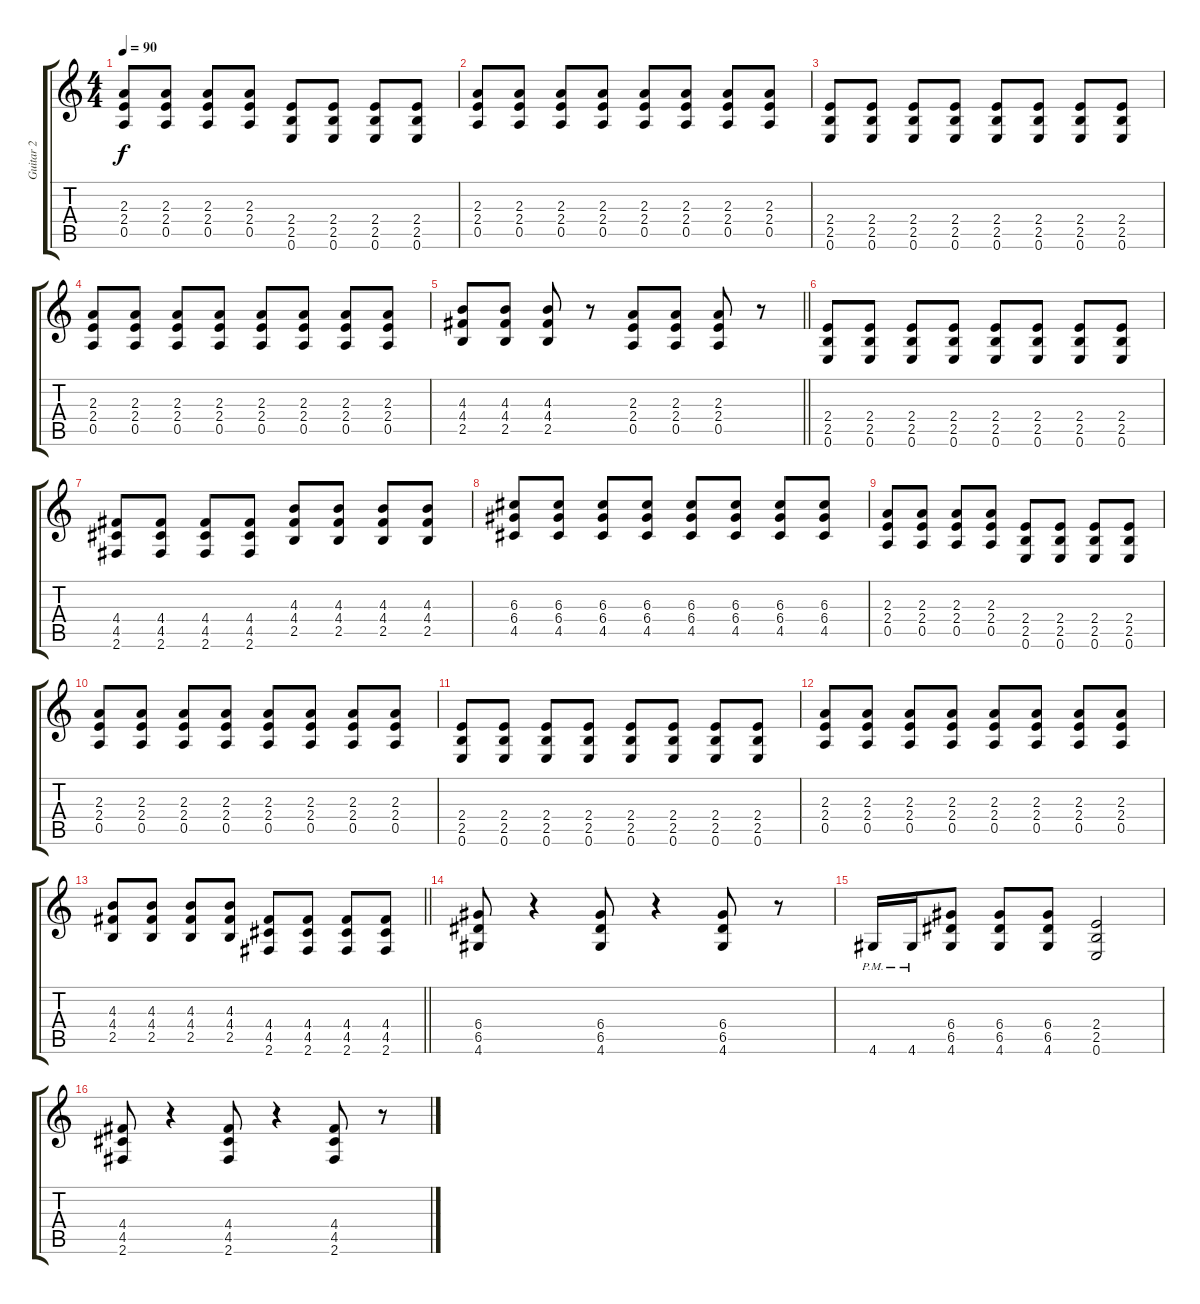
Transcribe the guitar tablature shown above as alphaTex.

\track ("Guitar 2" "Guitar 2") {instrument overdrivenguitar}
\staff {score tabs}
\tuning (E4 B3 G3 D3 A2 E2) {hide}
\ts (4 4)
\tempo 90
\clef g2
\ks c
(2.3 2.4 0.5).8{dy f} (2.3 2.4 0.5).8 (2.3 2.4 0.5).8 (2.3 2.4 0.5).8 (2.4 2.5 0.6).8 (2.4 2.5 0.6).8 (2.4 2.5 0.6).8 (2.4 2.5 0.6).8 |
(2.3 2.4 0.5).8 (2.3 2.4 0.5).8 (2.3 2.4 0.5).8 (2.3 2.4 0.5).8 (2.3 2.4 0.5).8 (2.3 2.4 0.5).8 (2.3 2.4 0.5).8 (2.3 2.4 0.5).8 |
(2.4 2.5 0.6).8 (2.4 2.5 0.6).8 (2.4 2.5 0.6).8 (2.4 2.5 0.6).8 (2.4 2.5 0.6).8 (2.4 2.5 0.6).8 (2.4 2.5 0.6).8 (2.4 2.5 0.6).8 |
(2.3 2.4 0.5).8 (2.3 2.4 0.5).8 (2.3 2.4 0.5).8 (2.3 2.4 0.5).8 (2.3 2.4 0.5).8 (2.3 2.4 0.5).8 (2.3 2.4 0.5).8 (2.3 2.4 0.5).8 |
\barLineRight lightlight
(4.3 4.4 2.5).8 (4.3 4.4 2.5).8 (4.3 4.4 2.5).8 r.8 (2.3 2.4 0.5).8 (2.3 2.4 0.5).8 (2.3 2.4 0.5).8 r.8 |
(2.4 2.5 0.6).8 (2.4 2.5 0.6).8 (2.4 2.5 0.6).8 (2.4 2.5 0.6).8 (2.4 2.5 0.6).8 (2.4 2.5 0.6).8 (2.4 2.5 0.6).8 (2.4 2.5 0.6).8 |
(4.4 4.5 2.6).8 (4.4 4.5 2.6).8 (4.4 4.5 2.6).8 (4.4 4.5 2.6).8 (4.3 4.4 2.5).8 (4.3 4.4 2.5).8 (4.3 4.4 2.5).8 (4.3 4.4 2.5).8 |
(6.3 6.4 4.5).8 (6.3 6.4 4.5).8 (6.3 6.4 4.5).8 (6.3 6.4 4.5).8 (6.3 6.4 4.5).8 (6.3 6.4 4.5).8 (6.3 6.4 4.5).8 (6.3 6.4 4.5).8 |
(2.3 2.4 0.5).8 (2.3 2.4 0.5).8 (2.3 2.4 0.5).8 (2.3 2.4 0.5).8 (2.4 2.5 0.6).8 (2.4 2.5 0.6).8 (2.4 2.5 0.6).8 (2.4 2.5 0.6).8 |
(2.3 2.4 0.5).8 (2.3 2.4 0.5).8 (2.3 2.4 0.5).8 (2.3 2.4 0.5).8 (2.3 2.4 0.5).8 (2.3 2.4 0.5).8 (2.3 2.4 0.5).8 (2.3 2.4 0.5).8 |
(2.4 2.5 0.6).8 (2.4 2.5 0.6).8 (2.4 2.5 0.6).8 (2.4 2.5 0.6).8 (2.4 2.5 0.6).8 (2.4 2.5 0.6).8 (2.4 2.5 0.6).8 (2.4 2.5 0.6).8 |
(2.3 2.4 0.5).8 (2.3 2.4 0.5).8 (2.3 2.4 0.5).8 (2.3 2.4 0.5).8 (2.3 2.4 0.5).8 (2.3 2.4 0.5).8 (2.3 2.4 0.5).8 (2.3 2.4 0.5).8 |
\barLineRight lightlight
(4.3 4.4 2.5).8 (4.3 4.4 2.5).8 (4.3 4.4 2.5).8 (4.3 4.4 2.5).8 (4.4 4.5 2.6).8 (4.4 4.5 2.6).8 (4.4 4.5 2.6).8 (4.4 4.5 2.6).8 |
(6.4 6.5 4.6).8 r.4 (6.4 6.5 4.6).8 r.4 (6.4 6.5 4.6).8 r.8 |
4.6{pm}.16 4.6{pm}.16 (6.4 6.5 4.6).8 (6.4 6.5 4.6).8 (6.4 6.5 4.6).8 (2.4 2.5 0.6).2 |
(4.4 4.5 2.6).8 r.4 (4.4 4.5 2.6).8 r.4 (4.4 4.5 2.6).8 r.8
